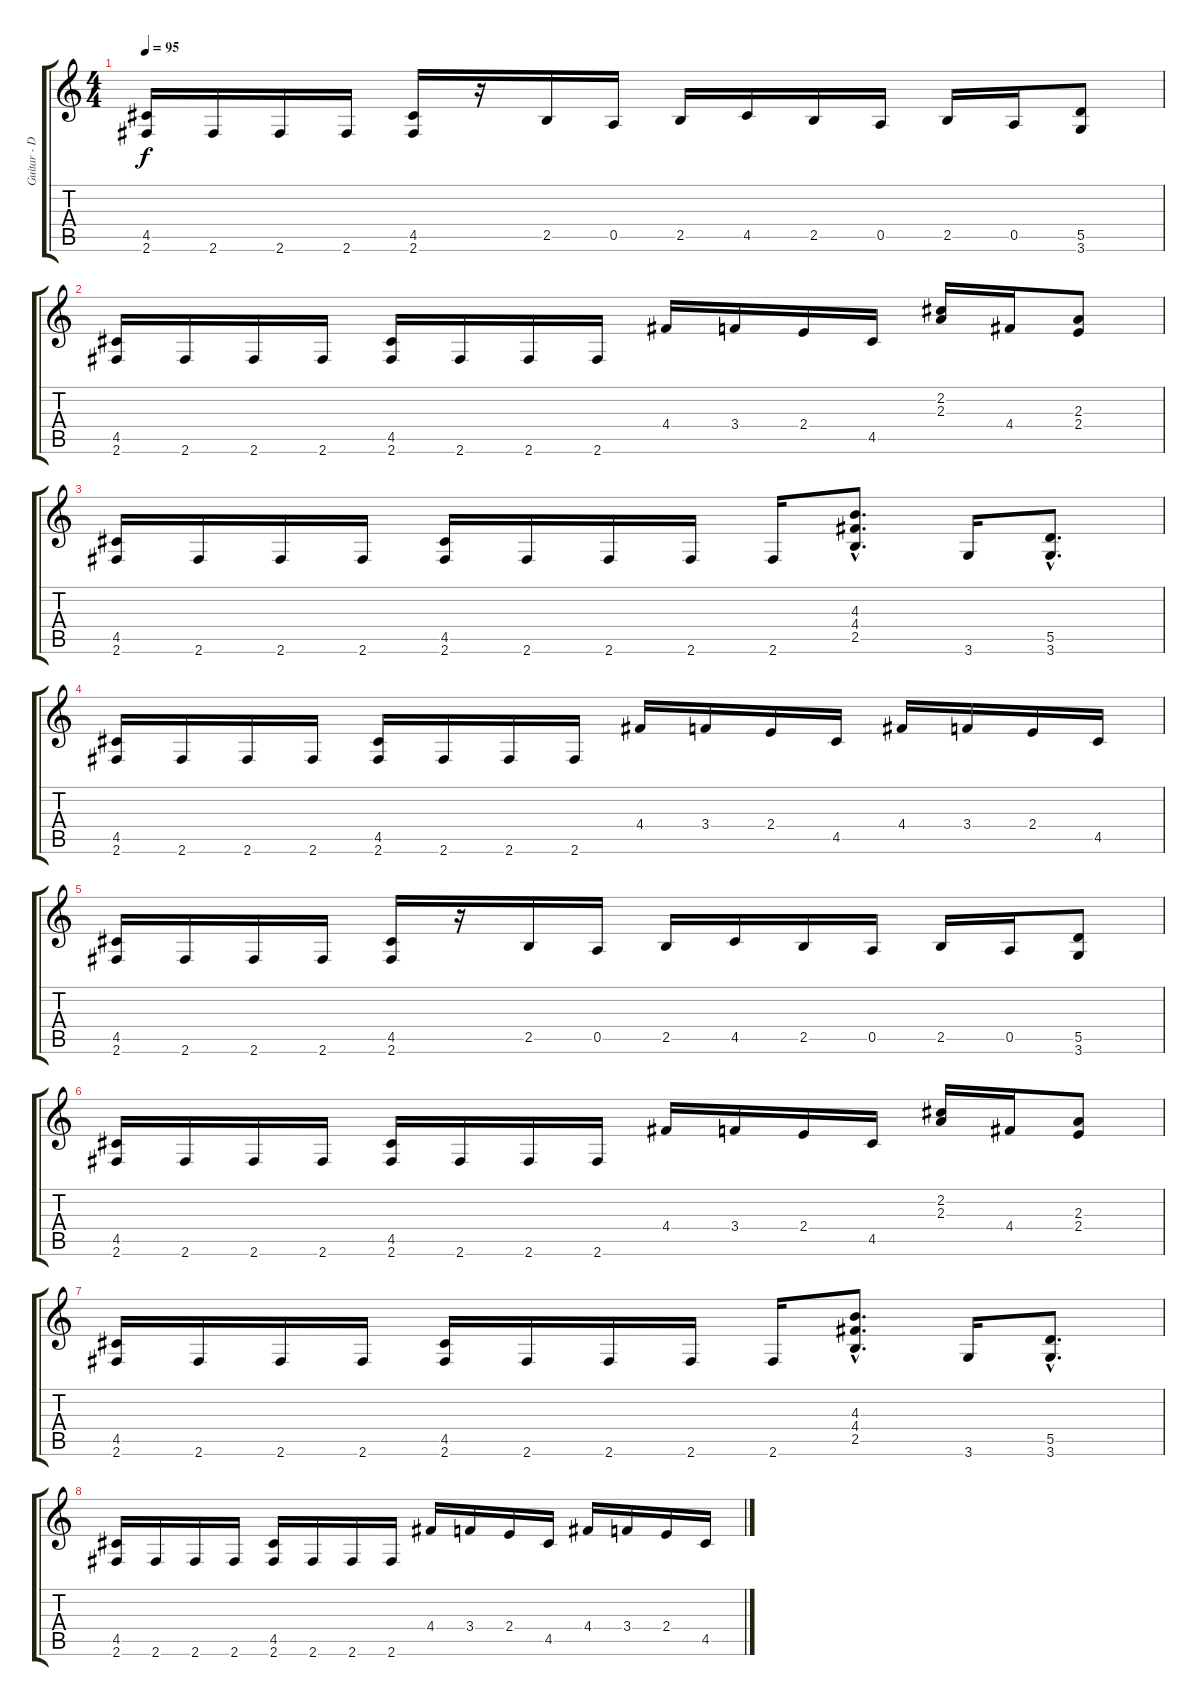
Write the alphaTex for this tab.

\track ("Guitar - Dave Mustaine" "Guitar - D") {instrument distortionguitar}
\staff {score tabs}
\tuning (E4 B3 G3 D3 A2 E2) {hide}
\ts (4 4)
\tempo 95
\clef g2
\ks c
(4.5 2.6).16{dy f} 2.6.16 2.6.16 2.6.16 (4.5 2.6).16 r.16 2.5.16 0.5.16 2.5.16 4.5.16 2.5.16 0.5.16 2.5.16 0.5.16 (5.5 3.6).8 |
(4.5 2.6).16 2.6.16 2.6.16 2.6.16 (4.5 2.6).16 2.6.16 2.6.16 2.6.16 4.4.16 3.4.16 2.4.16 4.5.16 (2.2 2.3).16 4.4.16 (2.3 2.4).8 |
(4.5 2.6).16 2.6.16 2.6.16 2.6.16 (4.5 2.6).16 2.6.16 2.6.16 2.6.16 2.6.16 (4.3{hac} 4.4{hac} 2.5{hac}).8{d} 3.6.16 (5.5{hac} 3.6{hac}).8{d} |
(4.5 2.6).16 2.6.16 2.6.16 2.6.16 (4.5 2.6).16 2.6.16 2.6.16 2.6.16 4.4.16 3.4.16 2.4.16 4.5.16 4.4.16 3.4.16 2.4.16 4.5.16 |
(4.5 2.6).16 2.6.16 2.6.16 2.6.16 (4.5 2.6).16 r.16 2.5.16 0.5.16 2.5.16 4.5.16 2.5.16 0.5.16 2.5.16 0.5.16 (5.5 3.6).8 |
(4.5 2.6).16 2.6.16 2.6.16 2.6.16 (4.5 2.6).16 2.6.16 2.6.16 2.6.16 4.4.16 3.4.16 2.4.16 4.5.16 (2.2 2.3).16 4.4.16 (2.3 2.4).8 |
(4.5 2.6).16 2.6.16 2.6.16 2.6.16 (4.5 2.6).16 2.6.16 2.6.16 2.6.16 2.6.16 (4.3{hac} 4.4{hac} 2.5{hac}).8{d} 3.6.16 (5.5{hac} 3.6{hac}).8{d} |
(4.5 2.6).16 2.6.16 2.6.16 2.6.16 (4.5 2.6).16 2.6.16 2.6.16 2.6.16 4.4.16 3.4.16 2.4.16 4.5.16 4.4.16 3.4.16 2.4.16 4.5.16
